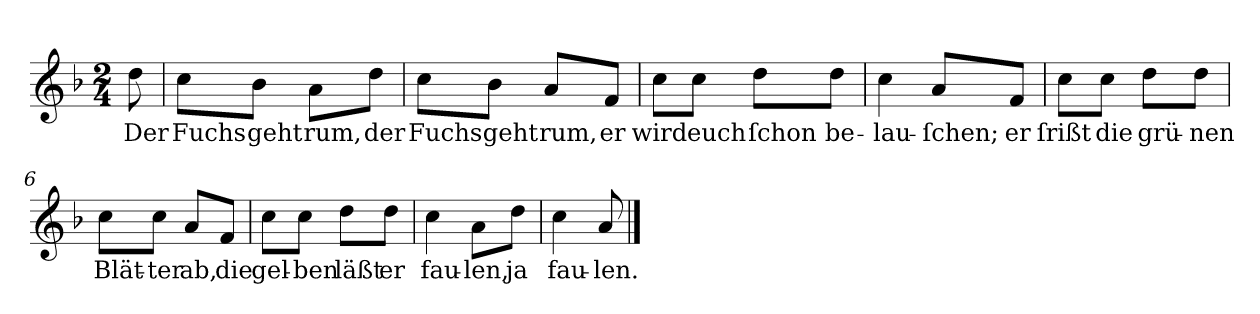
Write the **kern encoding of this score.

**kern	**text
*part1	*part1
*staff1	*staff1
*clefG2	*
*k[b-]	*
*F:	*
*M2/4	*
=	=
8dd	Der
=1	=1
8cc\L	Fuchs
8b-\J	geht
8a\L	rum,
8dd\J	der
=2	=2
8cc\L	Fuchs
8b-\J	geht
8a/L	rum,
8f/J	er
=3	=3
8cc\L	wird
8cc\J	euch
8dd\L	ſchon
8dd\J	be-
=4	=4
4cc	-lau-
8a/L	-ſchen;
8f/J	er
=5	=5
8cc\L	ſrißt
8cc\J	die
8dd\L	grü-
8dd\J	-nen
=6	=6
8cc\L	Blät-
8cc\J	-ter
8a/L	ab,
8f/J	die
=7	=7
8cc\L	gel-
8cc\J	-ben
8dd\L	läßt
8dd\J	er
=8	=8
4cc	fau-
8a\L	-len,
8dd\J	ja
=9	=9
4cc	fau-
8a	len.
==	==
*-	*-
